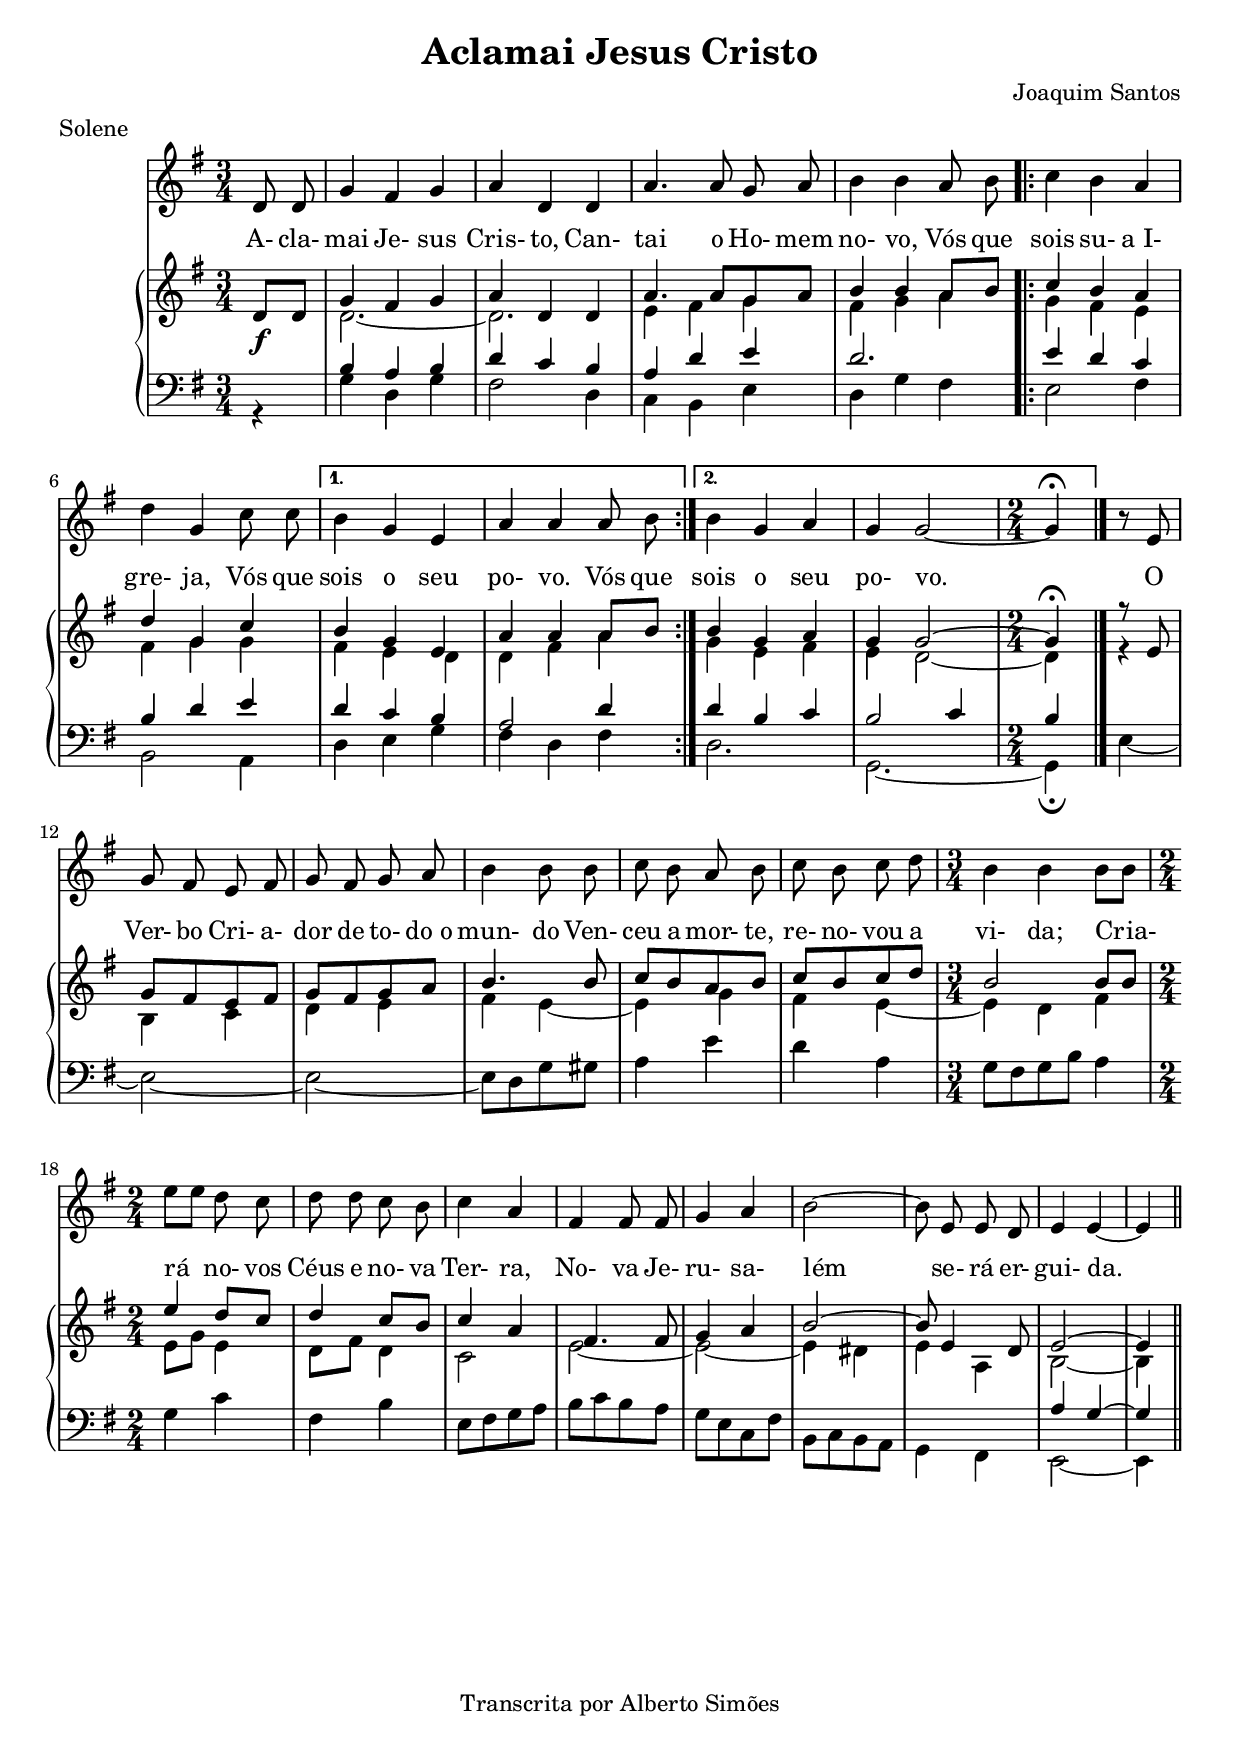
\version "2.14.0"

\header {
  title = "Aclamai Jesus Cristo"
  composer = "Joaquim Santos"
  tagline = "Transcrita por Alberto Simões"

  meter = "Solene"

  ocasioes = "final,entrada,ofertorio"
  seccao   = "final"
}

global = {
  \key g \major
  \time 3/4 
}

melody = \relative c' {
  \global
  \clef treble
  \autoBeamOff

  \partial 4 d8 d
  g4 fis g
  a d, d
  a'4. a8 g a

  b4 b a8 b
  \repeat volta 2 {
    c4 b a
    d g, c8 c
  }
  \alternative {
    {
      b4 g e
      a a a8 b
    }
    {
      b4 g a
      g g2 ~ \time 2/4  g4\fermata
    }
  }
  \bar "|."
  r8 e
  g fis e fis
  g fis g a
  b4 b8 b
  
  c b a b
  c b c d
  \time 3/4 b4 b b8[ b]
  \time 2/4 e8[ e] d c
  
  d d c b
  c4 a
  fis fis8 fis
  g4 a

  b2 ~
  b8 e, e d
  e4 e ~  e
  \bar "||" 
}

text = \lyricmode {
  A- cla- mai Je- sus Cris- to, Can- tai o Ho- mem no- vo, 
  Vós que sois su- a_I- gre- ja,
  Vós que sois o seu po- vo.
  Vós que sois o seu po- vo.

  O Ver- bo Cri- a- dor de to- do_o mun- do 
  Ven- ceu a mor- te, re- no- vou a vi- da;
  Cria- rá no- vos Céus e no- va Ter- ra,
  No- va Je- ru- sa- lém se- rá er- gui- da.
}


upperA = \relative c' {
  \partial 4 d8[\f d]
  g4 fis g
  a d, d
  a'4. a8[ g a]

  b4 b a8[ b]
  \repeat volta 2 {
    c4 b a
    d g, c
  }
  \alternative {
    {
      b g e
      a a a8[ b]
    }
    {
      b4 g a
      g g2 ~ \time 2/4  g4 \fermata
    }
  }
   r8 e
  g[ fis e fis]
  g[ fis g a]
  b4. b8

  c[ b a b]
  c[ b c d]
  \time 3/4 b2 b8[ b]
  \time 2/4 e4 d8[ c]

  d4 c8[ b]
  c4 a
  fis4. fis8
  g4 a

  b2 ~
  b8 e,4 d8
  e2 ~  e4
}

upperB = \relative c' {
  \partial 4 s4
  d2. ~ d2. 
  e4 fis g
  
  fis g a
  \repeat volta 2 {
    g4 fis e
    fis g g
  }
  \alternative {
    {
      fis4 e d
      d fis a
    }
    {
      g e fis
      e d2 ~ \time 2/4  d4
    }
  }
   r4
  b4 c
  d e
  fis e ~

  e g
  fis e ~
  \time 3/4 e d fis
  \time 2/4 e8[ g] e4

  d8[ fis] d4
  c2
  e2 ~
  e2 ~

  e4 dis
  e4 a,
  b2 ~
   b4
}

upper = {
  \global
  \clef treble
  << \upperA \\ \upperB >>
}

lowerA = \relative c' {
  \partial 4 s4
  b4 a b
  d c b
  a d e

  d2.
  \repeat volta 2 {
    e4 d c
    b d e
  }
  \alternative {
    {
      d4 c b
      a2 d4
    }
    {
      d b c
      b2 c4 \time 2/4  b4
    }
  }
   s4
  s2 s2 s2
  s2 s2 \time 3/4 s2. \time 2/4 s2
  s2 s2 s2 s2
  s2 s2 a4 g ~  g
}

lowerB = \relative c' {
  \partial 4 r4
  g4 d g
  fis2 d4 
  c b e

  d g fis
  \repeat volta 2 {
    e2 fis4
    b,2 a4
  }
  \alternative {
    {
      d4 e g
      fis d fis
    }
    {
      d2.
      g, ~ \time 2/4  g4_\fermata
    }
  }
  
  e'4 ~ e2 ~ e2 ~ e8[ d g gis]
  a4 e' d a
  \time 3/4 g8[ fis g b] a4
  \time 2/4 g4 c fis, b e,8[ fis g a]
  b[ c b a] g[ e c fis]
  b,[ c b a] g4 fis e2 ~  e4
}

lower =  {
  \global
  \clef bass
  << \lowerA \\ \lowerB >>
}

\score {
  <<
    \new Voice = "mel" \melody
    \new PianoStaff <<
      \new Staff = "upper" \upper
      \new Staff = "lower" \lower
    >>
    \new Lyrics \with { alignAboveContext = "upper" }
                { \lyricsto "mel" \text}
  >>
  \layout {
    \context {
      \Staff \RemoveEmptyStaves       
      % \override VerticalAxisGroup #'remove-first = ##t
    }
  }
  \midi {
    \context {
      \Score
      tempoWholesPerMinute = #(ly:make-moment 90 4)
    }
  }
}


